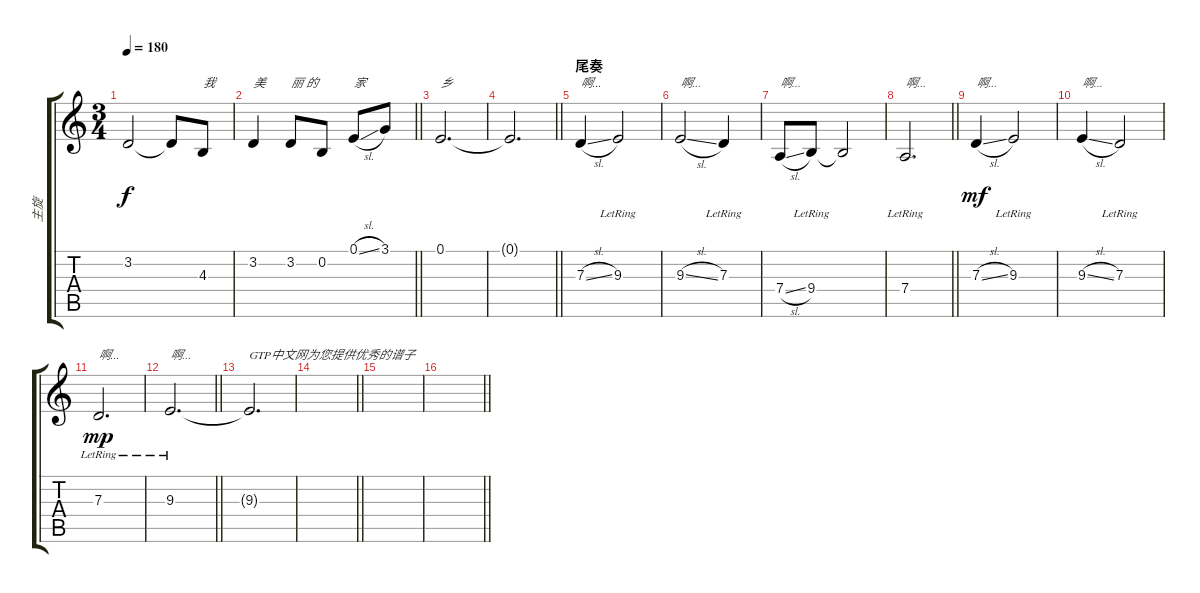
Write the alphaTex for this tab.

\track ("主旋" "主旋") {instrument harmonica}
\staff {score tabs}
\tuning (E4 B3 G3 D3 A2 E2) {hide}
\ts (3 4)
\tempo 180
\clef g2
\ks c
3.2{t}.2{dy f} 3.2{t}.8 4.3.8{txt "我"} |
\barLineRight lightlight
3.2.4{txt "美"} 3.2.8{txt "丽 的"} 0.2.8 0.1{sl}.8{txt "家"} 3.1.8 |
0.1.2{d txt "乡"} |
\barLineRight lightlight
0.1{t}.2{d} |
\section ("" "尾奏")
7.3{sl}.4{txt "啊..."} 9.3{lr}.2 |
9.3{sl}.2{txt "啊..."} 7.3{lr}.4 |
7.4{sl}.8{txt "啊..."} 9.4{lr}.8 9.4{t}.2 |
\barLineRight lightlight
7.4{lr}.2{d txt "啊..."} |
7.3{sl}.4{txt "啊..." dy mf} 9.3{lr}.2 |
9.3{sl}.4{txt "啊..."} 7.3{lr}.2 |
7.3{lr}.2{d txt "啊..." dy mp} |
\barLineRight lightlight
9.3{lr}.2{d txt "啊..."} |
9.3{t}.2{d txt "GTP中文网为您提供优秀的谱子"} |
\barLineRight lightlight
|
|
\barLineRight lightlight
